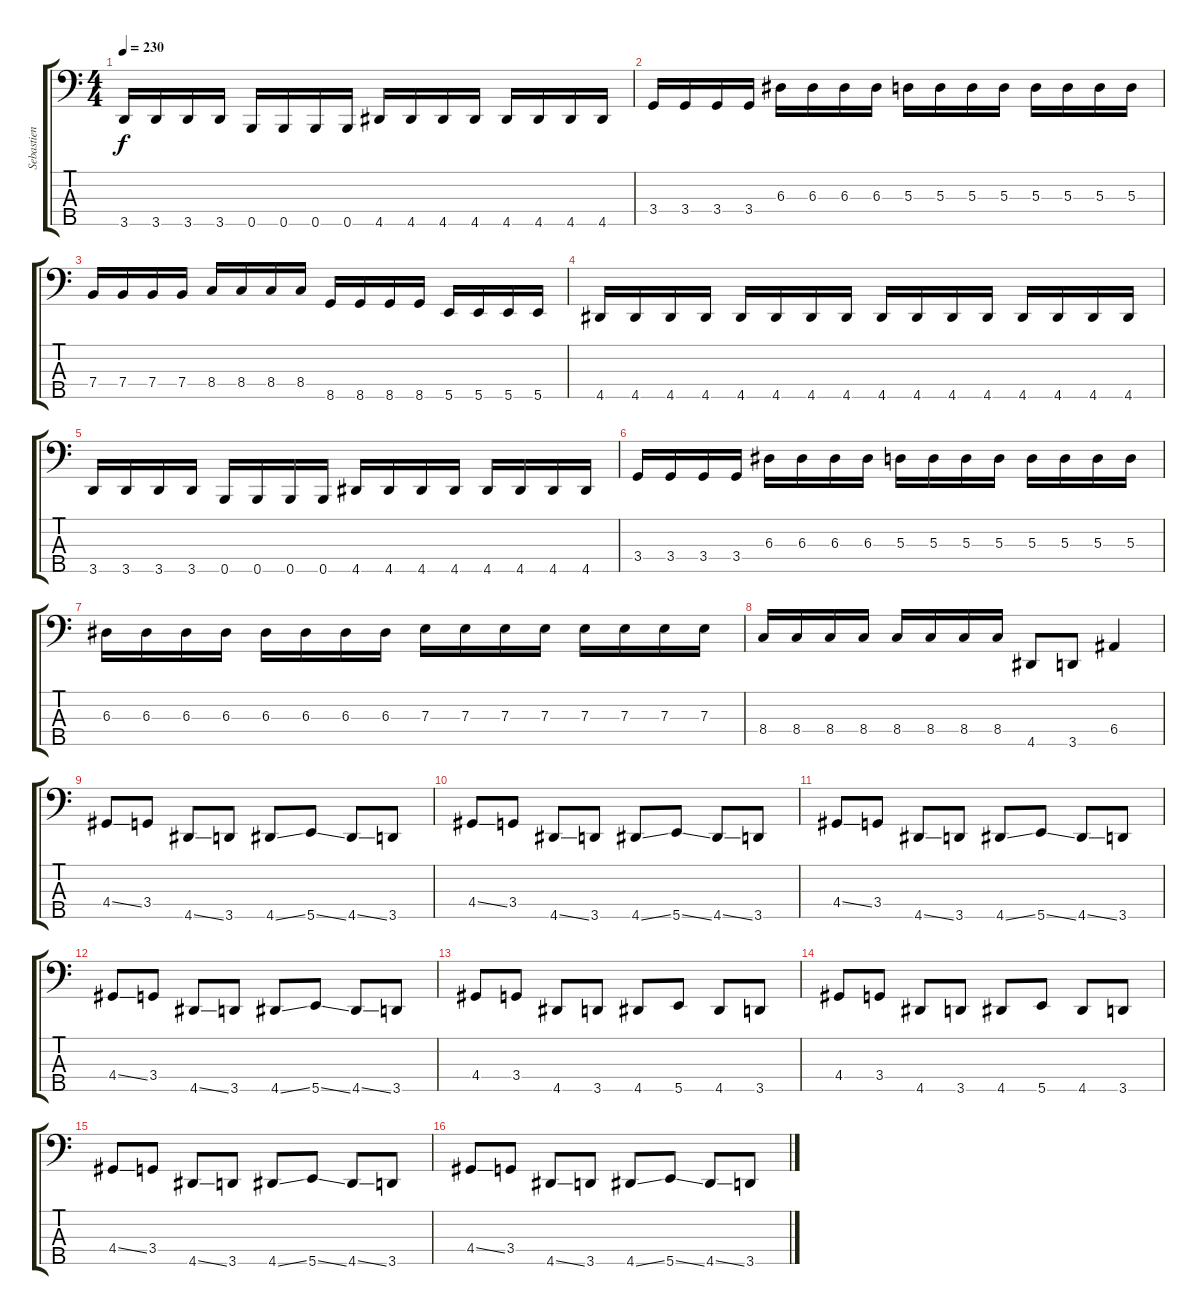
\track ("Sebastien Piche" "Sebastien ") {instrument electricbassfinger}
\staff {score tabs}
\tuning (Gb2 D2 A1 E1 B0) {hide}
\ts (4 4)
\tempo 230
\clef f4
\ks c
3.5.16{dy f} 3.5.16 3.5.16 3.5.16 0.5.16 0.5.16 0.5.16 0.5.16 4.5.16 4.5.16 4.5.16 4.5.16 4.5.16 4.5.16 4.5.16 4.5.16 |
3.4.16 3.4.16 3.4.16 3.4.16 6.3.16 6.3.16 6.3.16 6.3.16 5.3.16 5.3.16 5.3.16 5.3.16 5.3.16 5.3.16 5.3.16 5.3.16 |
7.4.16 7.4.16 7.4.16 7.4.16 8.4.16 8.4.16 8.4.16 8.4.16 8.5.16 8.5.16 8.5.16 8.5.16 5.5.16 5.5.16 5.5.16 5.5.16 |
4.5.16 4.5.16 4.5.16 4.5.16 4.5.16 4.5.16 4.5.16 4.5.16 4.5.16 4.5.16 4.5.16 4.5.16 4.5.16 4.5.16 4.5.16 4.5.16 |
3.5.16 3.5.16 3.5.16 3.5.16 0.5.16 0.5.16 0.5.16 0.5.16 4.5.16 4.5.16 4.5.16 4.5.16 4.5.16 4.5.16 4.5.16 4.5.16 |
3.4.16 3.4.16 3.4.16 3.4.16 6.3.16 6.3.16 6.3.16 6.3.16 5.3.16 5.3.16 5.3.16 5.3.16 5.3.16 5.3.16 5.3.16 5.3.16 |
6.3.16 6.3.16 6.3.16 6.3.16 6.3.16 6.3.16 6.3.16 6.3.16 7.3.16 7.3.16 7.3.16 7.3.16 7.3.16 7.3.16 7.3.16 7.3.16 |
8.4.16 8.4.16 8.4.16 8.4.16 8.4.16 8.4.16 8.4.16 8.4.16 4.5.8 3.5.8 6.4.4 |
4.4{ss}.8 3.4.8 4.5{ss}.8 3.5.8 4.5{ss}.8 5.5{ss}.8 4.5{ss}.8 3.5.8 |
4.4{ss}.8 3.4.8 4.5{ss}.8 3.5.8 4.5{ss}.8 5.5{ss}.8 4.5{ss}.8 3.5.8 |
4.4{ss}.8 3.4.8 4.5{ss}.8 3.5.8 4.5{ss}.8 5.5{ss}.8 4.5{ss}.8 3.5.8 |
4.4{ss}.8 3.4.8 4.5{ss}.8 3.5.8 4.5{ss}.8 5.5{ss}.8 4.5{ss}.8 3.5.8 |
4.4.8 3.4.8 4.5.8 3.5.8 4.5.8 5.5.8 4.5.8 3.5.8 |
4.4.8 3.4.8 4.5.8 3.5.8 4.5.8 5.5.8 4.5.8 3.5.8 |
4.4{ss}.8 3.4.8 4.5{ss}.8 3.5.8 4.5{ss}.8 5.5{ss}.8 4.5{ss}.8 3.5.8 |
4.4{ss}.8 3.4.8 4.5{ss}.8 3.5.8 4.5{ss}.8 5.5{ss}.8 4.5{ss}.8 3.5.8
